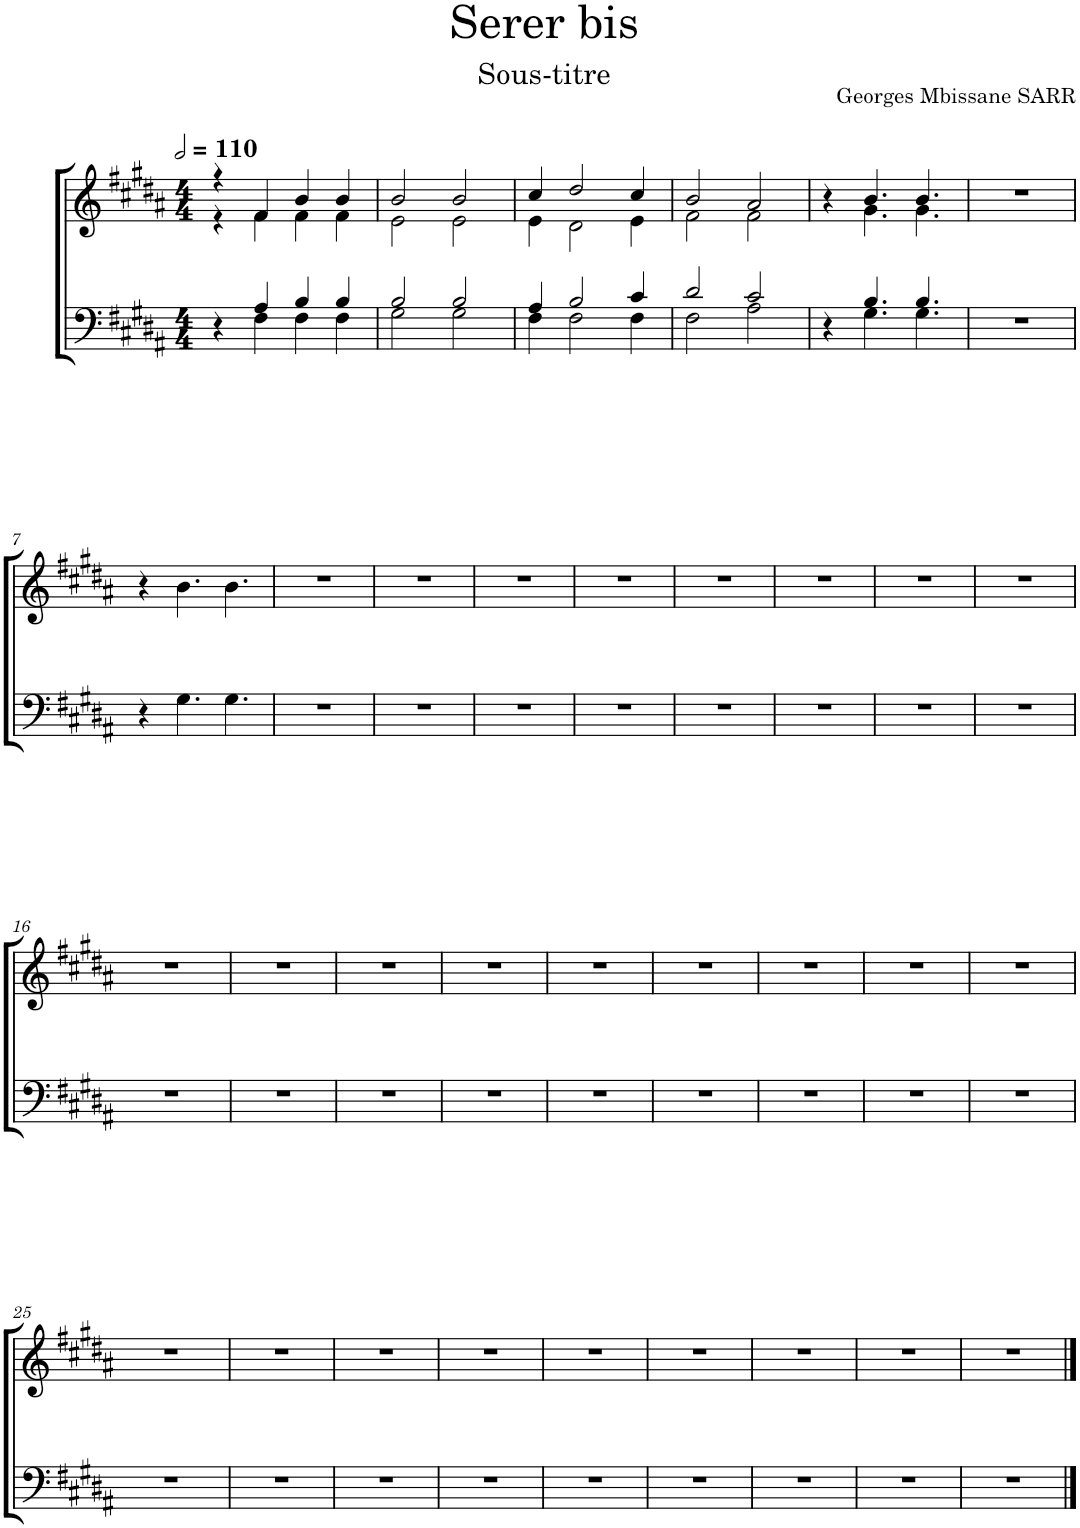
**kern	**kern
*part2	*part1
*staff2	*staff1
*I"Hommes	*I"Femmes
*clefF4	*clefG2
*k[f#c#g#d#a#]	*k[f#c#g#d#a#]
*M4/4	*M4/4
*MM220	*MM220
=1	=1
*^	*^
4r	4ryy	4r	4r
4A#/	4F#\	4f#/	4f#\
4B/	4F#\	4b/	4f#\
4B/	4F#\	4b/	4f#\
=2	=2	=2	=2
2B/	2G#\	2b/	2e\
2B/	2G#\	2b/	2e\
=3	=3	=3	=3
4A#/	4F#\	4cc#/	4e\
2B/	2F#\	2dd#/	2d#\
4c#/	4F#\	4cc#/	4e\
=4	=4	=4	=4
2d#/	2F#\	2b/	2f#\
2c#/	2A#\	2a#/	2f#\
=5	=5	=5	=5
4r	4ryy	4r	4ryy
4.B/	4.G#\	4.b/	4.g#\
4.B/	4.G#\	4.b/	4.g#\
*v	*v	*	*
*	*v	*v
=6	=6
1r	1r
!!LO:LB:g=z
=7	=7
4r	4r
4.G#\	4.b\
4.G#\	4.b\
=8	=8
1r	1r
=9	=9
1r	1r
=10	=10
1r	1r
=11	=11
1r	1r
=12	=12
1r	1r
=13	=13
1r	1r
=14	=14
1r	1r
=15	=15
1r	1r
!!LO:LB:g=z
=16	=16
1r	1r
=17	=17
1r	1r
=18	=18
1r	1r
=19	=19
1r	1r
=20	=20
1r	1r
=21	=21
1r	1r
=22	=22
1r	1r
=23	=23
1r	1r
=24	=24
1r	1r
!!LO:LB:g=z
=25	=25
1r	1r
=26	=26
1r	1r
=27	=27
1r	1r
=28	=28
1r	1r
=29	=29
1r	1r
=30	=30
1r	1r
=31	=31
1r	1r
=32	=32
1r	1r
=33	=33
1r	1r
==	==
*-	*-
